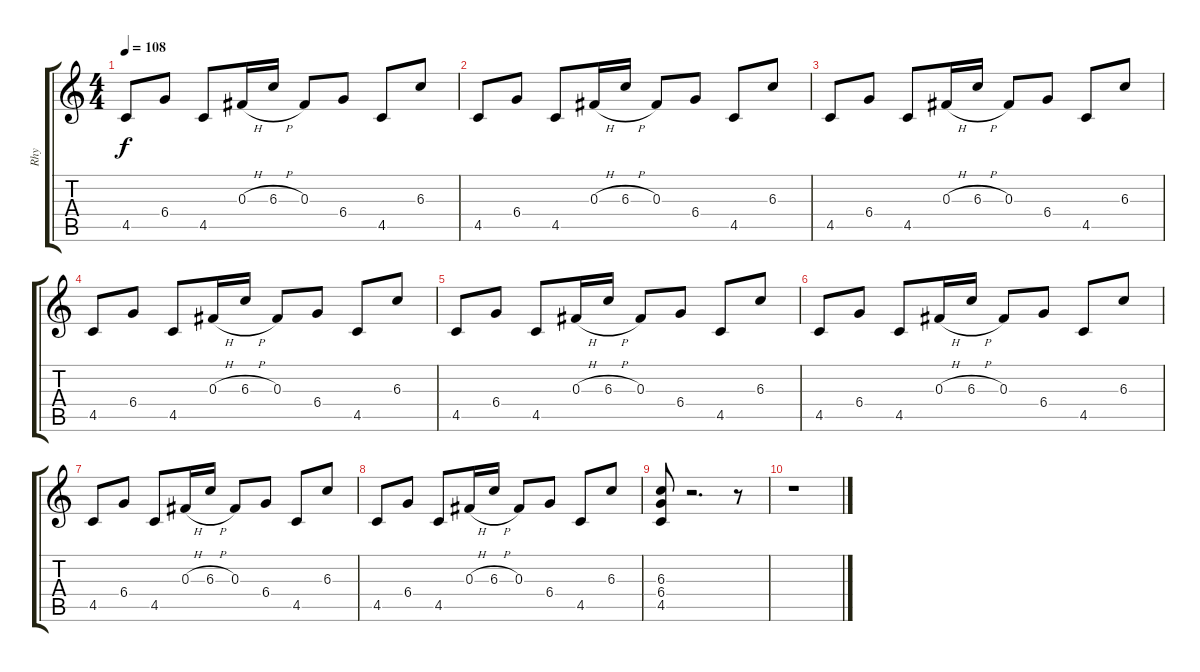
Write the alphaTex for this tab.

\track ("Rhy" "Rhy") {instrument distortionguitar}
\staff {score tabs}
\tuning (Eb4 Bb3 Gb3 Db3 Ab2 Eb2) {hide}
\ts (4 4)
\tempo 108
\clef g2
\ks c
4.5.8{dy f} 6.4.8 4.5.8 0.3{h}.16 6.3{h}.16 0.3.8 6.4.8 4.5.8 6.3.8 |
4.5.8 6.4.8 4.5.8 0.3{h}.16 6.3{h}.16 0.3.8 6.4.8 4.5.8 6.3.8 |
4.5.8 6.4.8 4.5.8 0.3{h}.16 6.3{h}.16 0.3.8 6.4.8 4.5.8 6.3.8 |
4.5.8 6.4.8 4.5.8 0.3{h}.16 6.3{h}.16 0.3.8 6.4.8 4.5.8 6.3.8 |
4.5.8 6.4.8 4.5.8 0.3{h}.16 6.3{h}.16 0.3.8 6.4.8 4.5.8 6.3.8 |
4.5.8 6.4.8 4.5.8 0.3{h}.16 6.3{h}.16 0.3.8 6.4.8 4.5.8 6.3.8 |
4.5.8 6.4.8 4.5.8 0.3{h}.16 6.3{h}.16 0.3.8 6.4.8 4.5.8 6.3.8 |
4.5.8 6.4.8 4.5.8 0.3{h}.16 6.3{h}.16 0.3.8 6.4.8 4.5.8 6.3.8 |
(6.3 6.4 4.5).8 r.2{d} r.8 |
r.1
